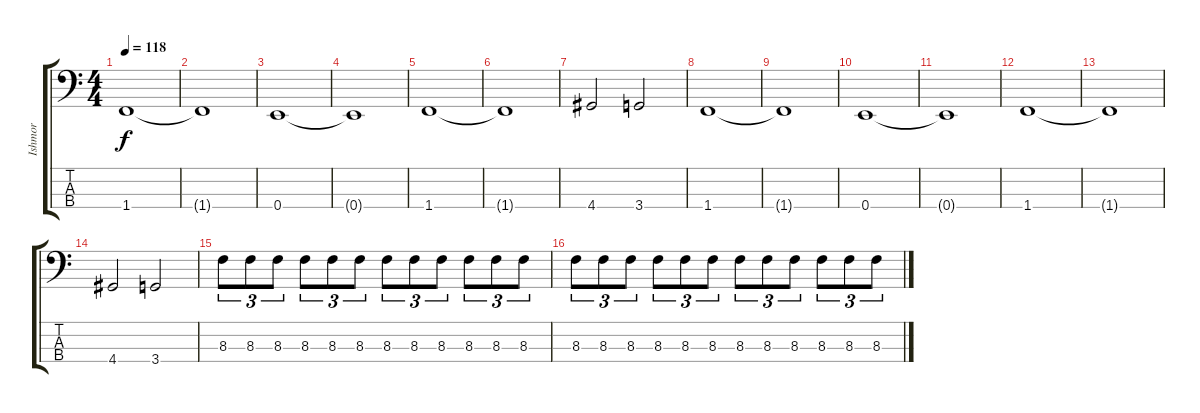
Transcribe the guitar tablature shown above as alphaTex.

\track ("Ishmor" "Ishmor") {instrument electricbasspick}
\staff {score tabs}
\tuning (G2 D2 A1 E1) {hide}
\ts (4 4)
\tempo 118
\clef f4
\ks c
1.4.1{dy f} |
1.4{t}.1 |
0.4.1 |
0.4{t}.1 |
1.4.1 |
1.4{t}.1 |
4.4.2 3.4.2 |
1.4.1 |
1.4{t}.1 |
0.4.1 |
0.4{t}.1 |
1.4.1 |
1.4{t}.1 |
4.4.2 3.4.2 |
8.3.8{tu (3 2)} 8.3.8{tu (3 2)} 8.3.8{tu (3 2)} 8.3.8{tu (3 2)} 8.3.8{tu (3 2)} 8.3.8{tu (3 2)} 8.3.8{tu (3 2)} 8.3.8{tu (3 2)} 8.3.8{tu (3 2)} 8.3.8{tu (3 2)} 8.3.8{tu (3 2)} 8.3.8{tu (3 2)} |
8.3.8{tu (3 2)} 8.3.8{tu (3 2)} 8.3.8{tu (3 2)} 8.3.8{tu (3 2)} 8.3.8{tu (3 2)} 8.3.8{tu (3 2)} 8.3.8{tu (3 2)} 8.3.8{tu (3 2)} 8.3.8{tu (3 2)} 8.3.8{tu (3 2)} 8.3.8{tu (3 2)} 8.3.8{tu (3 2)}
